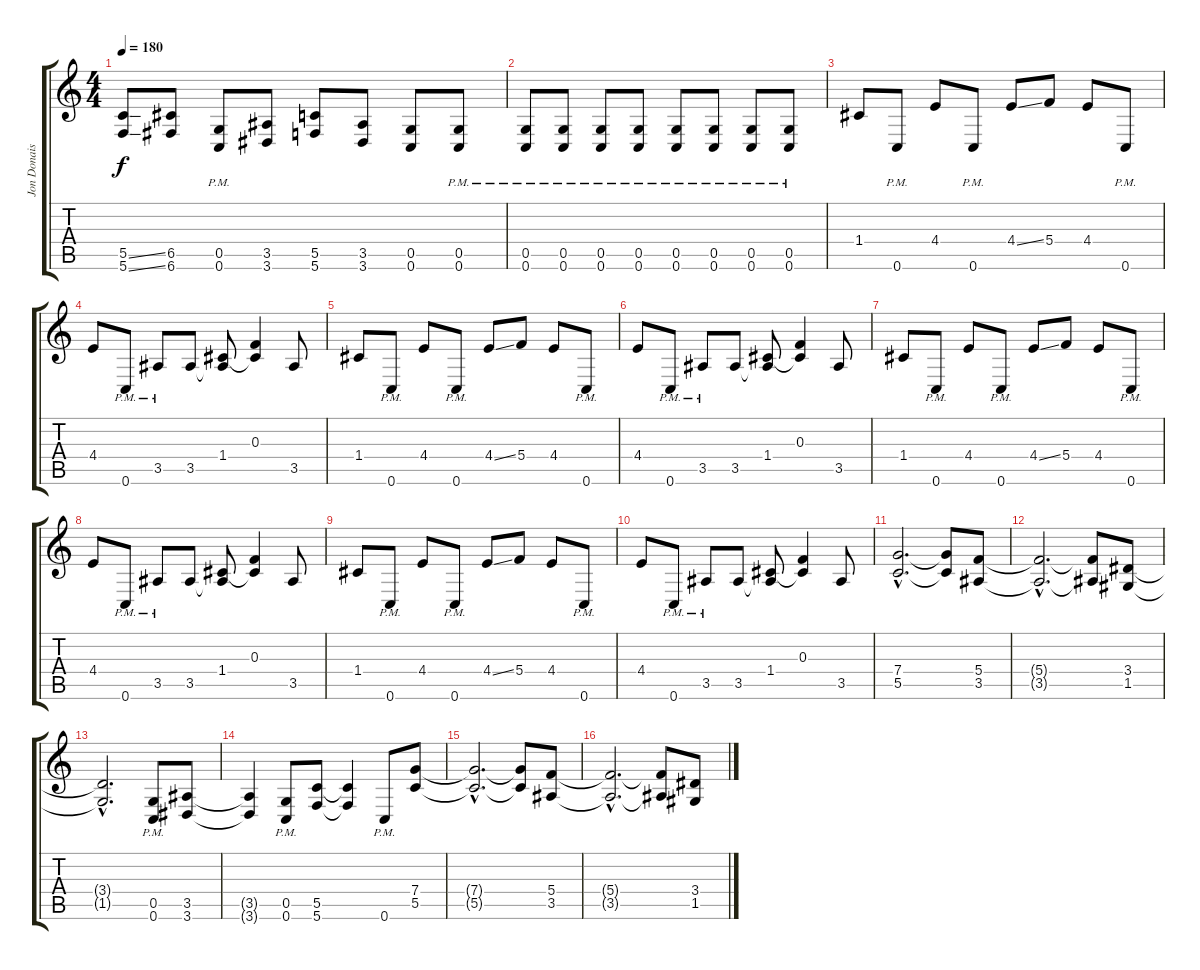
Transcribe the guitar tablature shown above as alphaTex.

\track ("Jon Donais" "Jon Donais") {instrument distortionguitar}
\staff {score tabs}
\tuning (D4 A3 F3 C3 G2 C2) {hide}
\ts (4 4)
\tempo 180
\clef g2
\ks c
(5.5{ss} 5.6{ss}).8{dy f} (6.5 6.6).8 (0.5{pm} 0.6{pm}).8 (3.5 3.6).8 (5.5 5.6).8 (3.5 3.6).8 (0.5 0.6).8 (0.5{pm} 0.6{pm}).8 |
(0.5{pm} 0.6{pm}).8 (0.5{pm} 0.6{pm}).8 (0.5{pm} 0.6{pm}).8 (0.5{pm} 0.6{pm}).8 (0.5{pm} 0.6{pm}).8 (0.5{pm} 0.6{pm}).8 (0.5{pm} 0.6{pm}).8 (0.5{pm} 0.6{pm}).8 |
1.4.8 0.6{pm}.8 4.4.8 0.6{pm}.8 4.4{ss}.8 5.4.8 4.4.8 0.6{pm}.8 |
4.4.8 0.6{pm}.8 3.5{pm}.8 3.5.8 (1.4 3.5{t}).8 (0.3 1.4{t}).4 3.5.8 |
1.4.8 0.6{pm}.8 4.4.8 0.6{pm}.8 4.4{ss}.8 5.4.8 4.4.8 0.6{pm}.8 |
4.4.8 0.6{pm}.8 3.5{pm}.8 3.5.8 (1.4 3.5{t}).8 (0.3 1.4{t}).4 3.5.8 |
1.4.8 0.6{pm}.8 4.4.8 0.6{pm}.8 4.4{ss}.8 5.4.8 4.4.8 0.6{pm}.8 |
4.4.8 0.6{pm}.8 3.5{pm}.8 3.5.8 (1.4 3.5{t}).8 (0.3 1.4{t}).4 3.5.8 |
1.4.8 0.6{pm}.8 4.4.8 0.6{pm}.8 4.4{ss}.8 5.4.8 4.4.8 0.6{pm}.8 |
4.4.8 0.6{pm}.8 3.5{pm}.8 3.5.8 (1.4 3.5{t}).8 (0.3 1.4{t}).4 3.5.8 |
(7.4{hac} 5.5{hac}).2{d} (7.4{t} 5.5{t}).8 (5.4 3.5).8 |
(5.4{hac t} 3.5{hac t}).2{d} (5.4{t} 3.5{t}).8 (3.4 1.5).8 |
(3.4{hac t} 1.5{hac t}).2{d} (0.5{pm} 0.6{pm}).8 (3.5 3.6).8 |
(3.5{t} 3.6{t}).4 (0.5{pm} 0.6{pm}).8 (5.5 5.6).8 (5.5{t} 5.6{t}).4 0.6{pm}.8 (7.4 5.5).8 |
(7.4{hac t} 5.5{hac t}).2{d} (7.4{t} 5.5{t}).8 (5.4 3.5).8 |
(5.4{hac t} 3.5{hac t}).2{d} (5.4{t} 3.5{t}).8 (3.4 1.5).8
